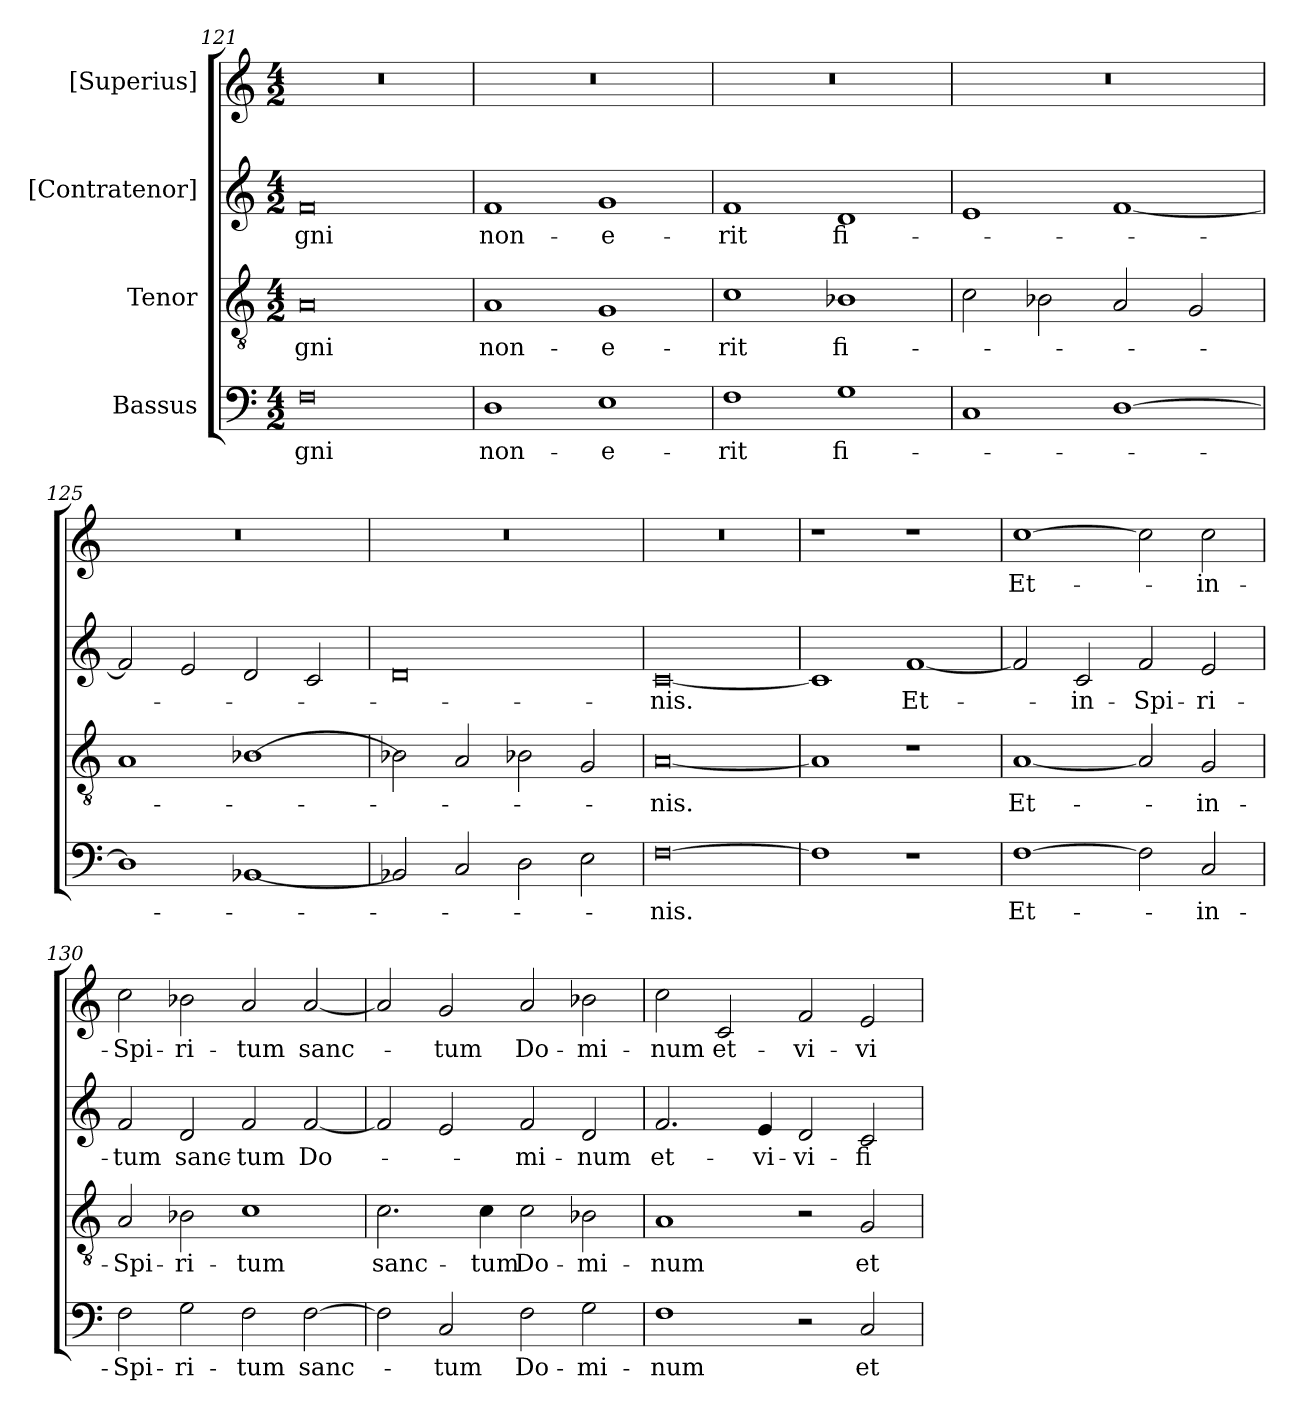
**kern	**text	**kern	**text	**kern	**text	**kern	**text
*part4	*part4	*part3	*part3	*part2	*part2	*part1	*part1
*staff4	*staff4	*staff3	*staff3	*staff2	*staff2	*staff1	*staff1
*I"Bassus	*	*I"Tenor	*	*I"[Contratenor]	*	*I"[Superius]	*
*clefF4	*	*clefGv2	*	*clefG2	*	*clefG2	*
*k[]	*	*k[]	*	*k[]	*	*k[]	*
*M4/2	*	*M4/2	*	*M4/2	*	*M4/2	*
=121	=121	=121	=121	=121	=121	=121	=121
0F\	-gni	0A/	-gni	0f/	-gni	0r	.
=122	=122	=122	=122	=122	=122	=122	=122
1D\	non-	1A/	non-	1f/	non-	0r	.
1E\	e-	1G/	e-	1g/	e-	.	.
=123	=123	=123	=123	=123	=123	=123	=123
1F\	-rit	1c\	-rit	1f/	-rit	0r	.
1G\	fi-	1B-X\	fi-	1d/	fi-	.	.
=124	=124	=124	=124	=124	=124	=124	=124
1C/	.	2c\	.	1e/	.	0r	.
.	.	2B-X\	.	.	.	.	.
[1D\	.	2A/	.	[1f/	.	.	.
.	.	2G/	.	.	.	.	.
=125	=125	=125	=125	=125	=125	=125	=125
1D\]	.	1A/	.	2f/]	.	0r	.
.	.	.	.	2e/	.	.	.
[1BB-X/	.	[1B-X\	.	2d/	.	.	.
.	.	.	.	2c/	.	.	.
=126	=126	=126	=126	=126	=126	=126	=126
2BB-X/]	.	2B-X\]	.	0d/	.	0r	.
2C/	.	2A/	.	.	.	.	.
2D\	.	2B-X\	.	.	.	.	.
2E\	.	2G/	.	.	.	.	.
=127	=127	=127	=127	=127	=127	=127	=127
[0F\	-nis.	[0A/	-nis.	[0c/	-nis.	0r	.
=128	=128	=128	=128	=128	=128	=128	=128
1F\]	.	1A/]	.	1c/]	.	1r	.
1r	.	1r	.	[1f/	Et-	1r	.
=129	=129	=129	=129	=129	=129	=129	=129
[1F\	Et-	[1A/	Et-	2f/]	.	[1cc\	Et-
.	.	.	.	2c/	in-	.	.
2F\]	.	2A/]	.	2f/	Spi-	2cc\]	.
2C/	in-	2G/	in-	2e/	-ri-	2cc\	in-
=130	=130	=130	=130	=130	=130	=130	=130
2F\	Spi-	2A/	Spi-	2f/	-tum	2cc\	Spi-
2G\	-ri-	2B-X\	-ri-	2d/	sanc-	2b-X\	-ri-
2F\	-tum	1c\	-tum	2f/	-tum	2a/	-tum
[2F\	sanc-	.	.	[2f/	Do-	[2a/	sanc-
=131	=131	=131	=131	=131	=131	=131	=131
2F\]	.	2.c\	sanc-	2f/]	.	2a/]	.
2C/	-tum	.	.	2e/	.	2g/	-tum
.	.	4c\	-tum	.	.	.	.
2F\	Do-	2c\	Do-	2f/	-mi-	2a/	Do-
2G\	-mi-	2B-X\	-mi-	2d/	-num	2b-X\	-mi-
=132	=132	=132	=132	=132	=132	=132	=132
1F\	-num	1A/	-num	2.f/	et-	2cc\	-num
.	.	.	.	.	.	2c/	et-
.	.	.	.	4e/	vi-	.	.
2r	.	2r	.	2d/	-vi-	2f/	vi-
2C/	et-	2G/	et-	2c/	-fi-	2e/	-vi-
=	=	=	=	=	=	=	=
*-	*-	*-	*-	*-	*-	*-	*-
